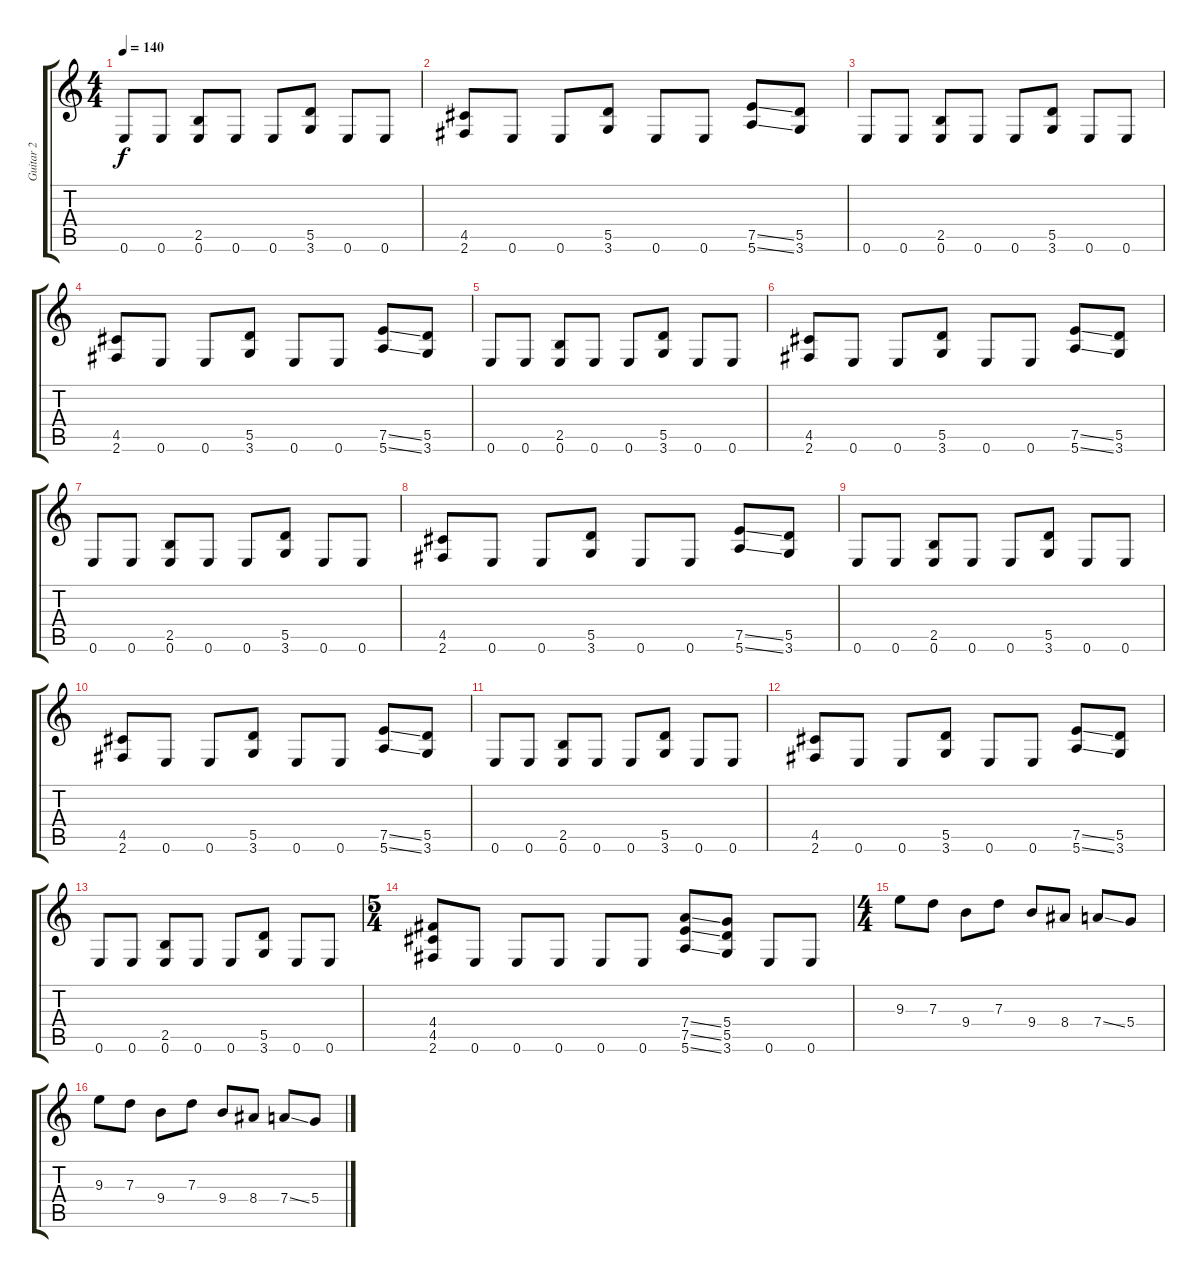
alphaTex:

\track ("Guitar 2" "Guitar 2") {instrument overdrivenguitar}
\staff {score tabs}
\tuning (E4 B3 G3 D3 A2 E2) {hide}
\ts (4 4)
\tempo 140
\clef g2
\ks c
0.6.8{dy f} 0.6.8 (2.5 0.6).8 0.6.8 0.6.8 (5.5 3.6).8 0.6.8 0.6.8 |
(4.5 2.6).8 0.6.8 0.6.8 (5.5 3.6).8 0.6.8 0.6.8 (7.5{ss} 5.6{ss}).8 (5.5 3.6).8 |
0.6.8 0.6.8 (2.5 0.6).8 0.6.8 0.6.8 (5.5 3.6).8 0.6.8 0.6.8 |
(4.5 2.6).8 0.6.8 0.6.8 (5.5 3.6).8 0.6.8 0.6.8 (7.5{ss} 5.6{ss}).8 (5.5 3.6).8 |
0.6.8 0.6.8 (2.5 0.6).8 0.6.8 0.6.8 (5.5 3.6).8 0.6.8 0.6.8 |
(4.5 2.6).8 0.6.8 0.6.8 (5.5 3.6).8 0.6.8 0.6.8 (7.5{ss} 5.6{ss}).8 (5.5 3.6).8 |
0.6.8 0.6.8 (2.5 0.6).8 0.6.8 0.6.8 (5.5 3.6).8 0.6.8 0.6.8 |
(4.5 2.6).8 0.6.8 0.6.8 (5.5 3.6).8 0.6.8 0.6.8 (7.5{ss} 5.6{ss}).8 (5.5 3.6).8 |
0.6.8 0.6.8 (2.5 0.6).8 0.6.8 0.6.8 (5.5 3.6).8 0.6.8 0.6.8 |
(4.5 2.6).8 0.6.8 0.6.8 (5.5 3.6).8 0.6.8 0.6.8 (7.5{ss} 5.6{ss}).8 (5.5 3.6).8 |
0.6.8 0.6.8 (2.5 0.6).8 0.6.8 0.6.8 (5.5 3.6).8 0.6.8 0.6.8 |
(4.5 2.6).8 0.6.8 0.6.8 (5.5 3.6).8 0.6.8 0.6.8 (7.5{ss} 5.6{ss}).8 (5.5 3.6).8 |
0.6.8 0.6.8 (2.5 0.6).8 0.6.8 0.6.8 (5.5 3.6).8 0.6.8 0.6.8 |
\ts (5 4)
(4.4 4.5 2.6).8 0.6.8 0.6.8 0.6.8 0.6.8 0.6.8 (7.4{ss} 7.5{ss} 5.6{ss}).8 (5.4 5.5 3.6).8 0.6.8 0.6.8 |
\ts (4 4)
9.3.8 7.3.8 9.4.8 7.3.8 9.4.8 8.4.8 7.4{ss}.8 5.4.8 |
9.3.8 7.3.8 9.4.8 7.3.8 9.4.8 8.4.8 7.4{ss}.8 5.4.8
